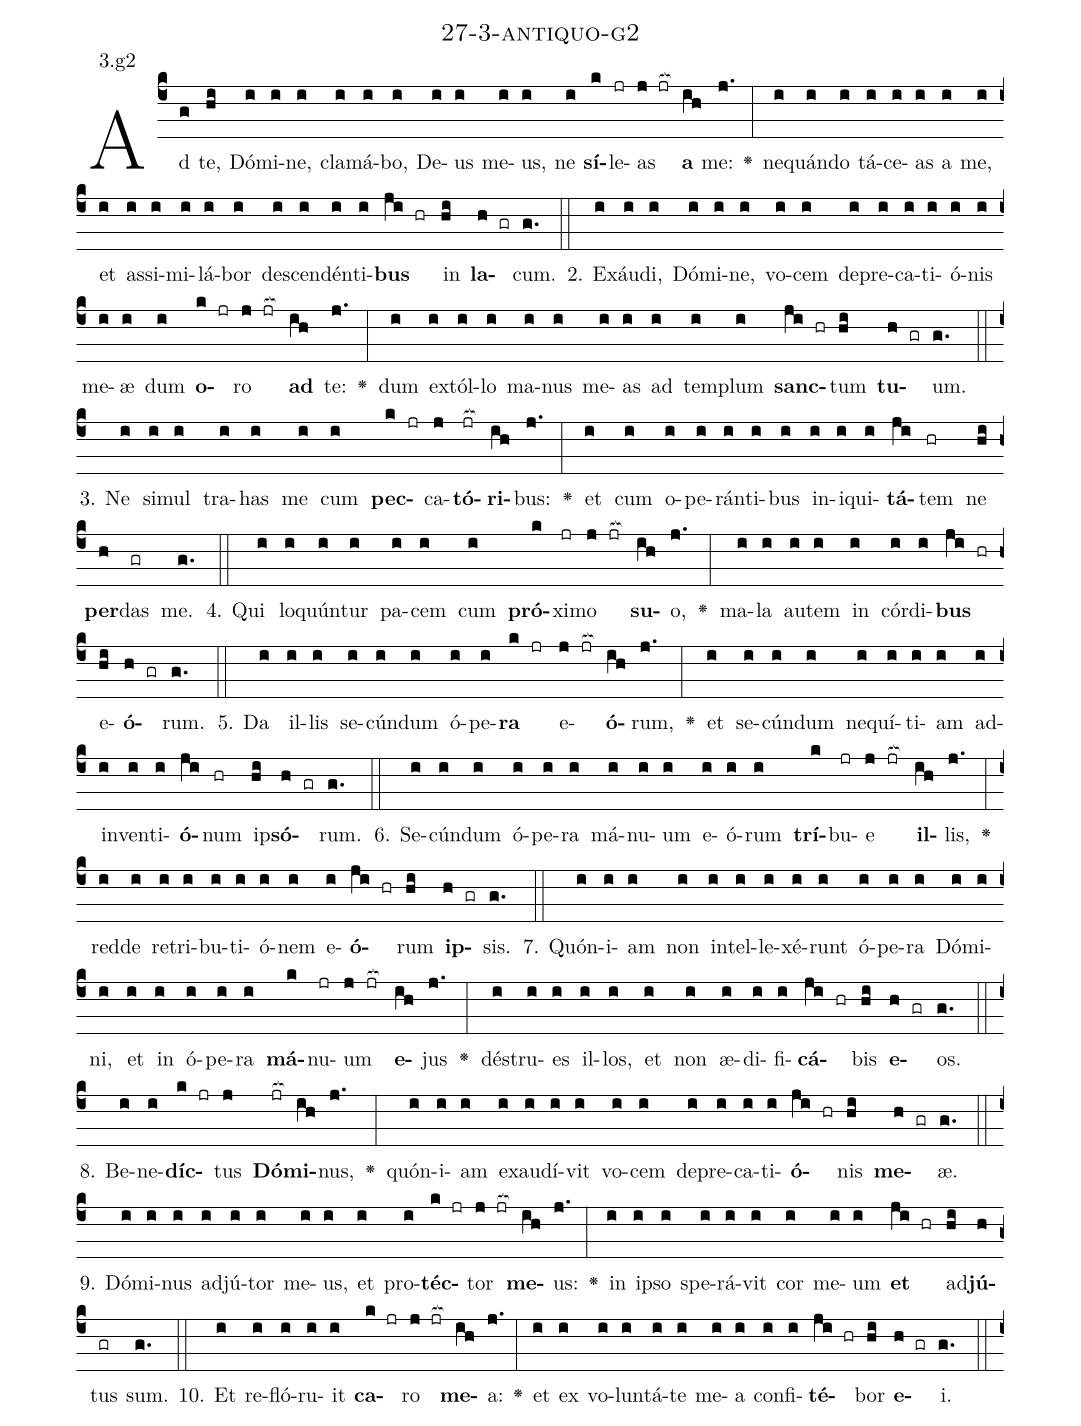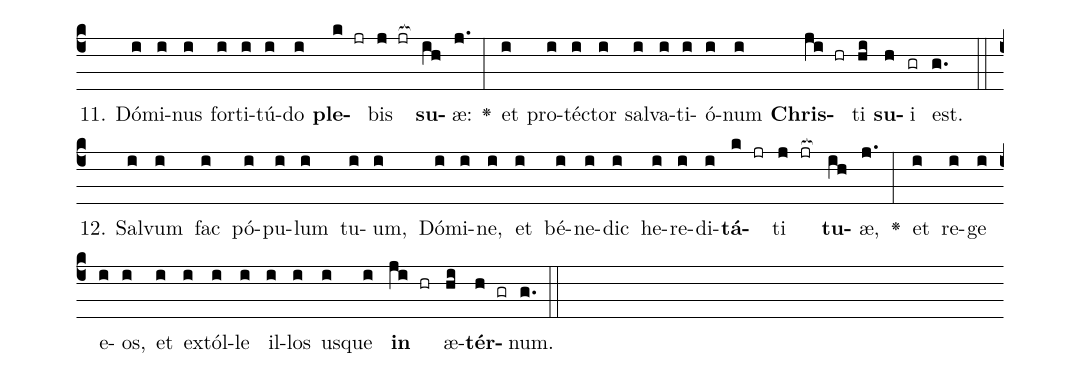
name: 27-3-antiquo-g2;
annotation: 3.g2;
%%
(c4)Ad(g) te,(hi) Dó(i)mi(i)ne,(i) cla(i)má(i)bo,(i) De(i)us(i) me(i)us,(i) ne(i) <b>sí</b>(k)le(jr)as(j jr[ocb:1{]) <b>a</b>(ih[ocb:0}]) me:(j.) <v>\greheightstar</v>(:) ne(i)quán(i)do(i) tá(i)ce(i)as(i) a(i) me,(i) et(i) as(i)si(i)mi(i)lá(i)bor(i) de(i)scen(i)dén(i)ti(i)<b>bus</b>(ji hr) in(hi) <b>la</b>(h gr)cum.(g.) (::)
2. Ex(i)áu(i)di,(i) Dó(i)mi(i)ne,(i) vo(i)cem(i) de(i)pre(i)ca(i)ti(i)ó(i)nis(i) me(i)æ(i) dum(i) <b>o</b>(k jr)ro(j jr[ocb:1{]) <b>ad</b>(ih[ocb:0}]) te:(j.) <v>\greheightstar</v>(:) dum(i) ex(i)tól(i)lo(i) ma(i)nus(i) me(i)as(i) ad(i) tem(i)plum(i) <b>sanc</b>(ji hr)tum(hi) <b>tu</b>(h gr)um.(g.) (::)
3. Ne(i) si(i)mul(i) tra(i)has(i) me(i) cum(i) <b>pec</b>(k jr)ca(j)<b>tó</b>(jr[ocb:1{])<b>ri</b>(ih[ocb:0}])bus:(j.) <v>\greheightstar</v>(:) et(i) cum(i) o(i)pe(i)rán(i)ti(i)bus(i) in(i)i(i)qui(i)<b>tá</b>(ji)tem(hr) ne(hi) <b>per</b>(h)das(gr) me.(g.) (::)
4. Qui(i) lo(i)quún(i)tur(i) pa(i)cem(i) cum(i) <b>pró</b>(k)xi(jr)mo(j jr[ocb:1{]) <b>su</b>(ih[ocb:0}])o,(j.) <v>\greheightstar</v>(:) ma(i)la(i) au(i)tem(i) in(i) cór(i)di(i)<b>bus</b>(ji hr) e(hi)<b>ó</b>(h gr)rum.(g.) (::)
5. Da(i) il(i)lis(i) se(i)cún(i)dum(i) ó(i)pe(i)<b>ra</b>(k jr) e(j jr[ocb:1{])<b>ó</b>(ih[ocb:0}])rum,(j.) <v>\greheightstar</v>(:) et(i) se(i)cún(i)dum(i) ne(i)quí(i)ti(i)am(i) ad(i)in(i)ven(i)ti(i)<b>ó</b>(ji)num(hr) ip(hi)<b>só</b>(h gr)rum.(g.) (::)
6. Se(i)cún(i)dum(i) ó(i)pe(i)ra(i) má(i)nu(i)um(i) e(i)ó(i)rum(i) <b>trí</b>(k)bu(jr)e(j jr[ocb:1{]) <b>il</b>(ih[ocb:0}])lis,(j.) <v>\greheightstar</v>(:) red(i)de(i) re(i)tri(i)bu(i)ti(i)ó(i)nem(i) e(i)<b>ó</b>(ji hr)rum(hi) <b>ip</b>(h gr)sis.(g.) (::)
7. Quón(i)i(i)am(i) non(i) in(i)tel(i)le(i)xé(i)runt(i) ó(i)pe(i)ra(i) Dó(i)mi(i)ni,(i) et(i) in(i) ó(i)pe(i)ra(i) <b>má</b>(k)nu(jr)um(j jr[ocb:1{]) <b>e</b>(ih[ocb:0}])jus(j.) <v>\greheightstar</v>(:) dé(i)stru(i)es(i) il(i)los,(i) et(i) non(i) æ(i)di(i)fi(i)<b>cá</b>(ji hr)bis(hi) <b>e</b>(h gr)os.(g.) (::)
8. Be(i)ne(i)<b>díc</b>(k jr)tus(j) <b>Dó</b>(jr[ocb:1{])<b>mi</b>(ih[ocb:0}])nus,(j.) <v>\greheightstar</v>(:) quón(i)i(i)am(i) ex(i)au(i)dí(i)vit(i) vo(i)cem(i) de(i)pre(i)ca(i)ti(i)<b>ó</b>(ji hr)nis(hi) <b>me</b>(h gr)æ.(g.) (::)
9. Dó(i)mi(i)nus(i) ad(i)jú(i)tor(i) me(i)us,(i) et(i) pro(i)<b>téc</b>(k jr)tor(j jr[ocb:1{]) <b>me</b>(ih[ocb:0}])us:(j.) <v>\greheightstar</v>(:) in(i) ip(i)so(i) spe(i)rá(i)vit(i) cor(i) me(i)um(i) <b>et</b>(ji hr) ad(hi)<b>jú</b>(h)tus(gr) sum.(g.) (::)
10. Et(i) re(i)fló(i)ru(i)it(i) <b>ca</b>(k jr)ro(j jr[ocb:1{]) <b>me</b>(ih[ocb:0}])a:(j.) <v>\greheightstar</v>(:) et(i) ex(i) vo(i)lun(i)tá(i)te(i) me(i)a(i) con(i)fi(i)<b>té</b>(ji hr)bor(hi) <b>e</b>(h gr)i.(g.) (::)
11. Dó(i)mi(i)nus(i) for(i)ti(i)tú(i)do(i) <b>ple</b>(k jr)bis(j jr[ocb:1{]) <b>su</b>(ih[ocb:0}])æ:(j.) <v>\greheightstar</v>(:) et(i) pro(i)téc(i)tor(i) sal(i)va(i)ti(i)ó(i)num(i) <b>Chris</b>(ji hr)ti(hi) <b>su</b>(h)i(gr) est.(g.) (::)
12. Sal(i)vum(i) fac(i) pó(i)pu(i)lum(i) tu(i)um,(i) Dó(i)mi(i)ne,(i) et(i) bé(i)ne(i)dic(i) he(i)re(i)di(i)<b>tá</b>(k jr)ti(j jr[ocb:1{]) <b>tu</b>(ih[ocb:0}])æ,(j.) <v>\greheightstar</v>(:) et(i) re(i)ge(i) e(i)os,(i) et(i) ex(i)tól(i)le(i) il(i)los(i) us(i)que(i) <b>in</b>(ji hr) æ(hi)<b>tér</b>(h gr)num.(g.) (::)
